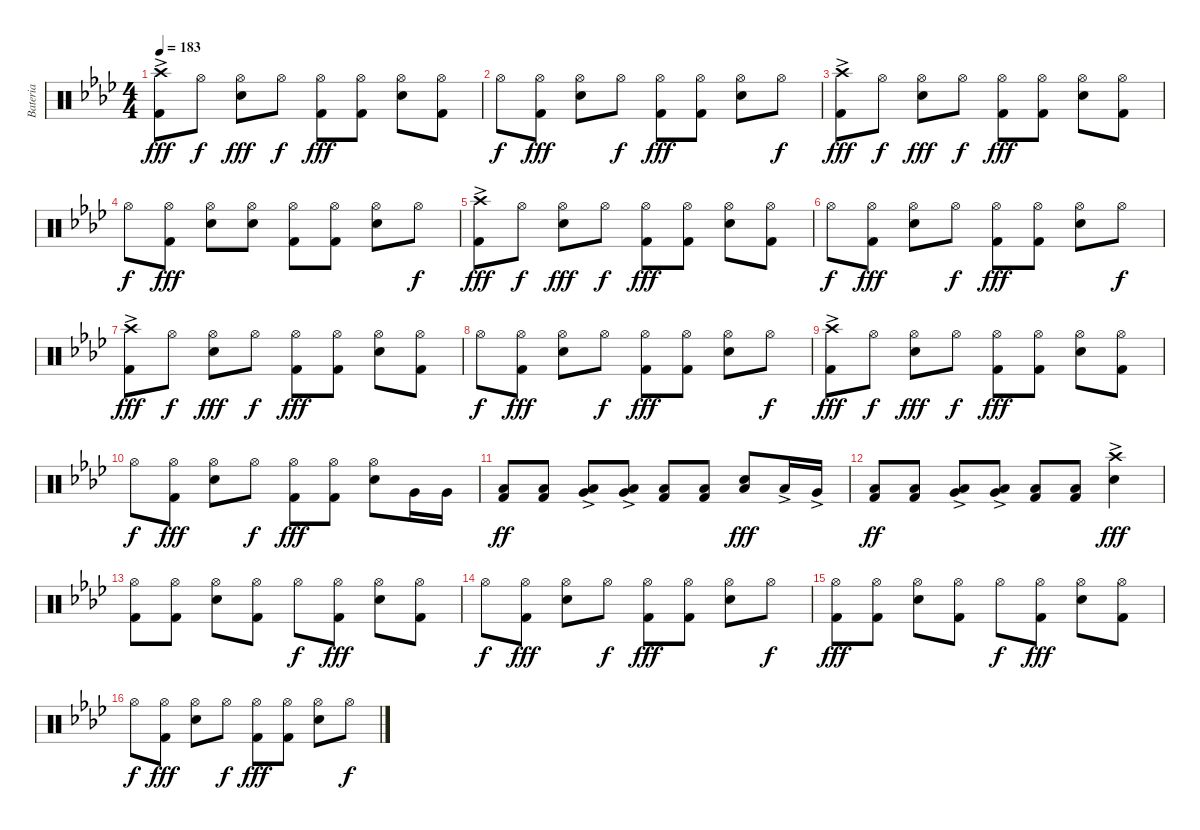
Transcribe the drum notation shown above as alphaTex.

\track ("Bateria" "Bateria") {instrument percussion}
\staff {score}
\articulation defaults
\ts (4 4)
\tempo 183
\clef neutral
\ks ab
("Kick (hit) 2" "Crash high (hit)"{ac}).8{dy fff} "Hi-Hat (open)".8{dy f} ("Electric Snare (hit)" "Hi-Hat (open)").8{dy fff} "Hi-Hat (open)".8{dy f} ("Kick (hit) 2" "Hi-Hat (open)").8{dy fff} ("Kick (hit) 2" "Hi-Hat (open)").8 ("Electric Snare (hit)" "Hi-Hat (open)").8 ("Kick (hit) 2" "Hi-Hat (open)").8 |
"Hi-Hat (open)".8{dy f} ("Kick (hit) 2" "Hi-Hat (open)").8{dy fff} ("Electric Snare (hit)" "Hi-Hat (open)").8 "Hi-Hat (open)".8{dy f} ("Kick (hit) 2" "Hi-Hat (open)").8{dy fff} ("Kick (hit) 2" "Hi-Hat (open)").8 ("Electric Snare (hit)" "Hi-Hat (open)").8 "Hi-Hat (open)".8{dy f} |
("Kick (hit) 2" "Crash high (hit)"{ac}).8{dy fff} "Hi-Hat (open)".8{dy f} ("Electric Snare (hit)" "Hi-Hat (open)").8{dy fff} "Hi-Hat (open)".8{dy f} ("Kick (hit) 2" "Hi-Hat (open)").8{dy fff} ("Kick (hit) 2" "Hi-Hat (open)").8 ("Electric Snare (hit)" "Hi-Hat (open)").8 ("Kick (hit) 2" "Hi-Hat (open)").8 |
"Hi-Hat (open)".8{dy f} ("Kick (hit) 2" "Hi-Hat (open)").8{dy fff} ("Electric Snare (hit)" "Hi-Hat (open)").8 ("Electric Snare (hit)" "Hi-Hat (open)").8 ("Kick (hit) 2" "Hi-Hat (open)").8 ("Kick (hit) 2" "Hi-Hat (open)").8 ("Electric Snare (hit)" "Hi-Hat (open)").8 "Hi-Hat (open)".8{dy f} |
("Kick (hit) 2" "Crash high (hit)"{ac}).8{dy fff} "Hi-Hat (open)".8{dy f} ("Electric Snare (hit)" "Hi-Hat (open)").8{dy fff} "Hi-Hat (open)".8{dy f} ("Kick (hit) 2" "Hi-Hat (open)").8{dy fff} ("Kick (hit) 2" "Hi-Hat (open)").8 ("Electric Snare (hit)" "Hi-Hat (open)").8 ("Kick (hit) 2" "Hi-Hat (open)").8 |
"Hi-Hat (open)".8{dy f} ("Kick (hit) 2" "Hi-Hat (open)").8{dy fff} ("Electric Snare (hit)" "Hi-Hat (open)").8 "Hi-Hat (open)".8{dy f} ("Kick (hit) 2" "Hi-Hat (open)").8{dy fff} ("Kick (hit) 2" "Hi-Hat (open)").8 ("Electric Snare (hit)" "Hi-Hat (open)").8 "Hi-Hat (open)".8{dy f} |
("Kick (hit) 2" "Crash high (hit)"{ac}).8{dy fff} "Hi-Hat (open)".8{dy f} ("Electric Snare (hit)" "Hi-Hat (open)").8{dy fff} "Hi-Hat (open)".8{dy f} ("Kick (hit) 2" "Hi-Hat (open)").8{dy fff} ("Kick (hit) 2" "Hi-Hat (open)").8 ("Electric Snare (hit)" "Hi-Hat (open)").8 ("Kick (hit) 2" "Hi-Hat (open)").8 |
"Hi-Hat (open)".8{dy f} ("Kick (hit) 2" "Hi-Hat (open)").8{dy fff} ("Electric Snare (hit)" "Hi-Hat (open)").8 "Hi-Hat (open)".8{dy f} ("Kick (hit) 2" "Hi-Hat (open)").8{dy fff} ("Kick (hit) 2" "Hi-Hat (open)").8 ("Electric Snare (hit)" "Hi-Hat (open)").8 "Hi-Hat (open)".8{dy f} |
("Kick (hit) 2" "Crash high (hit)"{ac}).8{dy fff} "Hi-Hat (open)".8{dy f} ("Electric Snare (hit)" "Hi-Hat (open)").8{dy fff} "Hi-Hat (open)".8{dy f} ("Kick (hit) 2" "Hi-Hat (open)").8{dy fff} ("Kick (hit) 2" "Hi-Hat (open)").8 ("Electric Snare (hit)" "Hi-Hat (open)").8 ("Kick (hit) 2" "Hi-Hat (open)").8 |
"Hi-Hat (open)".8{dy f} ("Kick (hit) 2" "Hi-Hat (open)").8{dy fff} ("Electric Snare (hit)" "Hi-Hat (open)").8 "Hi-Hat (open)".8{dy f} ("Kick (hit) 2" "Hi-Hat (open)").8{dy fff} ("Kick (hit) 2" "Hi-Hat (open)").8 ("Electric Snare (hit)" "Hi-Hat (open)").8 "Very Low Tom (hit)".16 "Very Low Tom (hit)".16 |
("Kick (hit) 2" "Low Floor Tom (hit)").8{dy ff} ("Kick (hit) 2" "Low Floor Tom (hit)").8 ("Very Low Tom (hit)"{ac} "Low Floor Tom (hit)").8 ("Very Low Tom (hit)"{ac} "Low Floor Tom (hit)").8 ("Kick (hit) 2" "Low Floor Tom (hit)").8 ("Kick (hit) 2" "Low Floor Tom (hit)").8 ("Electric Snare (hit)" "Low Floor Tom (hit)").8{dy fff} "Low Floor Tom (hit)"{ac}.16 "Very Low Tom (hit)"{ac}.16 |
("Kick (hit) 2" "Low Floor Tom (hit)").8{dy ff} ("Kick (hit) 2" "Low Floor Tom (hit)").8 ("Very Low Tom (hit)"{ac} "Low Floor Tom (hit)").8 ("Very Low Tom (hit)"{ac} "Low Floor Tom (hit)").8 ("Kick (hit) 2" "Low Floor Tom (hit)").8 ("Kick (hit) 2" "Low Floor Tom (hit)").8 ("Electric Snare (hit)" "Crash high (hit)"{ac}).4{dy fff} |
("Kick (hit) 2" "Hi-Hat (open)").8 ("Kick (hit) 2" "Hi-Hat (open)").8 ("Electric Snare (hit)" "Hi-Hat (open)").8 ("Kick (hit) 2" "Hi-Hat (open)").8 "Hi-Hat (open)".8{dy f} ("Kick (hit) 2" "Hi-Hat (open)").8{dy fff} ("Electric Snare (hit)" "Hi-Hat (open)").8 ("Kick (hit) 2" "Hi-Hat (open)").8 |
"Hi-Hat (open)".8{dy f} ("Kick (hit) 2" "Hi-Hat (open)").8{dy fff} ("Electric Snare (hit)" "Hi-Hat (open)").8 "Hi-Hat (open)".8{dy f} ("Kick (hit) 2" "Hi-Hat (open)").8{dy fff} ("Kick (hit) 2" "Hi-Hat (open)").8 ("Electric Snare (hit)" "Hi-Hat (open)").8 "Hi-Hat (open)".8{dy f} |
("Kick (hit) 2" "Hi-Hat (open)").8{dy fff} ("Kick (hit) 2" "Hi-Hat (open)").8 ("Electric Snare (hit)" "Hi-Hat (open)").8 ("Kick (hit) 2" "Hi-Hat (open)").8 "Hi-Hat (open)".8{dy f} ("Kick (hit) 2" "Hi-Hat (open)").8{dy fff} ("Electric Snare (hit)" "Hi-Hat (open)").8 ("Kick (hit) 2" "Hi-Hat (open)").8 |
"Hi-Hat (open)".8{dy f} ("Kick (hit) 2" "Hi-Hat (open)").8{dy fff} ("Electric Snare (hit)" "Hi-Hat (open)").8 "Hi-Hat (open)".8{dy f} ("Kick (hit) 2" "Hi-Hat (open)").8{dy fff} ("Kick (hit) 2" "Hi-Hat (open)").8 ("Electric Snare (hit)" "Hi-Hat (open)").8 "Hi-Hat (open)".8{dy f}
